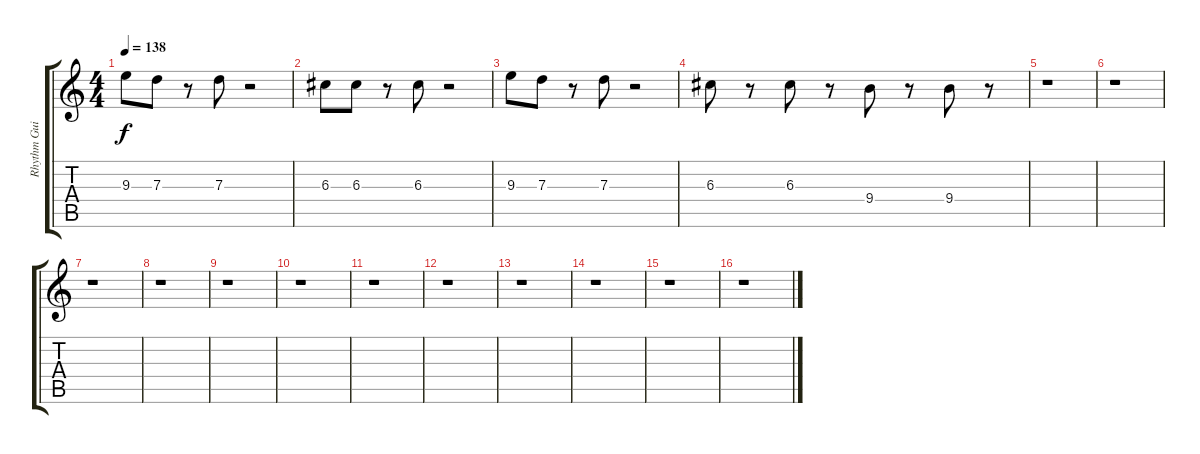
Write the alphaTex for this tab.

\track ("Rhythm Guitar" "Rhythm Gui") {instrument electricguitarjazz}
\staff {score tabs}
\tuning (E4 B3 G3 D3 A2 E2) {hide}
\ts (4 4)
\tempo 138
\clef g2
\ks c
9.3.8{dy f} 7.3.8 r.8 7.3.8 r.2 |
6.3.8 6.3.8 r.8 6.3.8 r.2 |
9.3.8 7.3.8 r.8 7.3.8 r.2 |
6.3.8 r.8 6.3.8 r.8 9.4.8 r.8 9.4.8 r.8 |
r.1 |
r.1 |
r.1 |
r.1 |
r.1 |
r.1 |
r.1 |
r.1 |
r.1 |
r.1 |
r.1 |
r.1
